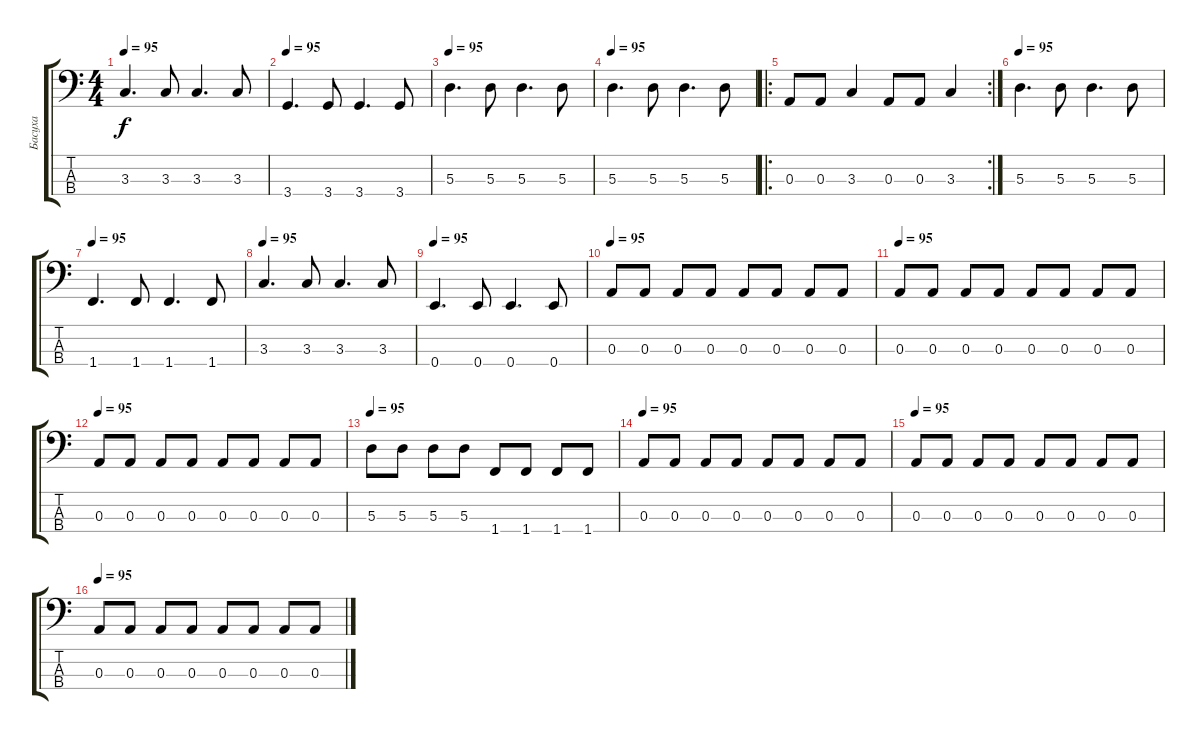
\track ("Басуха" "Басуха") {instrument electricbassfinger}
\staff {score tabs}
\tuning (G2 D2 A1 E1) {hide}
\ts (4 4)
\tempo 95
\clef f4
\ks c
3.3.4{d dy f} 3.3.8 3.3.4{d} 3.3.8 |
\tempo 95
3.4.4{d} 3.4.8 3.4.4{d} 3.4.8 |
\tempo 95
5.3.4{d} 5.3.8 5.3.4{d} 5.3.8 |
\tempo 95
5.3.4{d} 5.3.8 5.3.4{d} 5.3.8 |
\ro
\rc 2
0.3.8 0.3.8 3.3.4 0.3.8 0.3.8 3.3.4 |
\tempo 95
5.3.4{d} 5.3.8 5.3.4{d} 5.3.8 |
\tempo 95
1.4.4{d} 1.4.8 1.4.4{d} 1.4.8 |
\tempo 95
3.3.4{d} 3.3.8 3.3.4{d} 3.3.8 |
\tempo 95
0.4.4{d} 0.4.8 0.4.4{d} 0.4.8 |
\tempo 95
0.3.8 0.3.8 0.3.8 0.3.8 0.3.8 0.3.8 0.3.8 0.3.8 |
\tempo 95
0.3.8 0.3.8 0.3.8 0.3.8 0.3.8 0.3.8 0.3.8 0.3.8 |
\tempo 95
0.3.8 0.3.8 0.3.8 0.3.8 0.3.8 0.3.8 0.3.8 0.3.8 |
\tempo 95
5.3.8 5.3.8 5.3.8 5.3.8 1.4.8 1.4.8 1.4.8 1.4.8 |
\tempo 95
0.3.8 0.3.8 0.3.8 0.3.8 0.3.8 0.3.8 0.3.8 0.3.8 |
\tempo 95
0.3.8 0.3.8 0.3.8 0.3.8 0.3.8 0.3.8 0.3.8 0.3.8 |
\tempo 95
0.3.8 0.3.8 0.3.8 0.3.8 0.3.8 0.3.8 0.3.8 0.3.8
